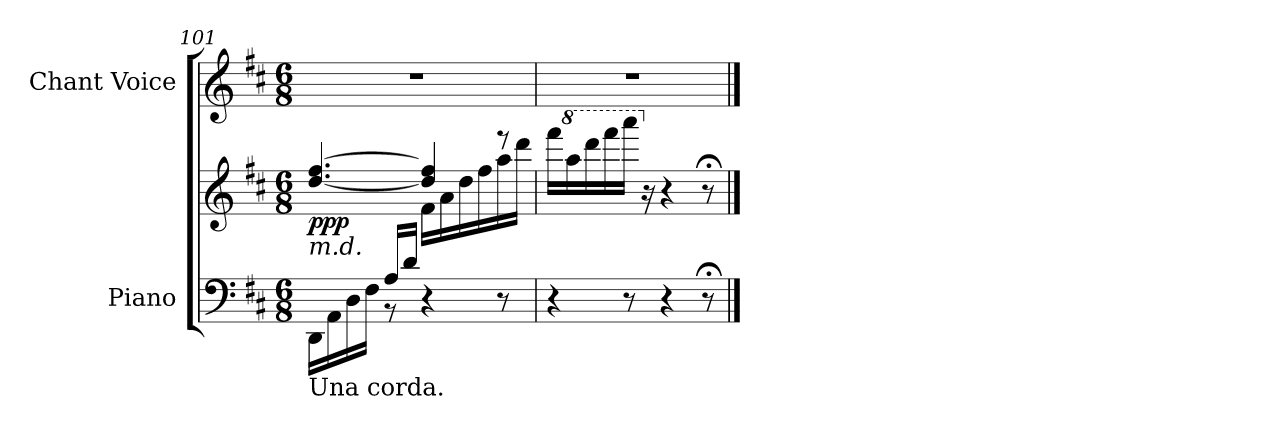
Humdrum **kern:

**kern	**kern	**dynam	**kern
*part2	*part2	*part2	*part1
*staff3	*staff2	*staff2/3	*staff1
*I"Piano	*	*	*I"Chant Voice
*I'Pno	*	*	*
*clefF4	*clefG2	*	*clefG2
*k[f#c#]	*k[f#c#]	*	*k[f#c#]
*M6/8	*M6/8	*	*M6/8
=101	=101	=101	=101
*^	*^	*	*
!	!	!LO:TX:b:i:t=m.d.	!	!	!
!LO:TX:b:t=Una corda.	!	!	!	!	!
!	!	!	!	!LO:DY:b	!
4ryy	16DD\LL	[4.dd/ [4.ff#/	4ryy	ppp	2.r
.	(<16AA\	.	.	.	.
.	16D\	.	.	.	.
.	16F#\JJ	.	.	.	.
16A/LL	8rBB	.	8ryy	.	.
16d/JJ	.	.	.	.	.
4.ryy	4r	4dd/] 4ff#/]	16f#\LL	.	.
.	.	.	16a\	.	.
.	.	.	16dd\	.	.
.	.	.	16ff#\	.	.
.	8r	8reee	16aa\	.	.
.	.	.	16ddd\JJ	.	.
*v	*v	*	*	*	*
=102	=102	=102	=102	=102
!	!LO:TX:b:i:t=Morendo.	!	!	!
*	*v	*v	*	*
4r	16fff#\LL	.	2.r
*	*8va	*	*
.	16aaa\	.	.
.	16dddd\	.	.
.	16ffff#\	.	.
8r	16aaaa\JJ)	.	.
*	*X8va	*	*
.	16r	.	.
4r	4r	.	.
8r;<	8r;<	.	.
==	==	==	==
*-	*-	*-	*-
